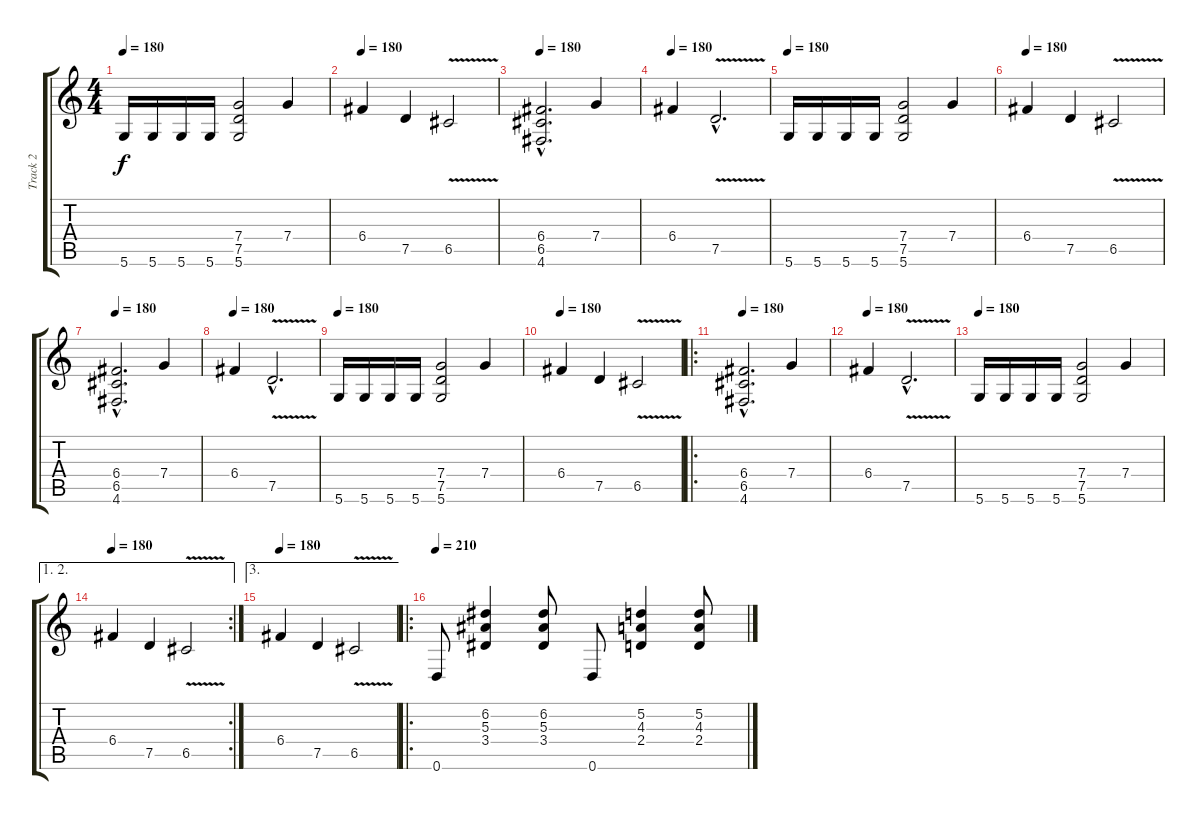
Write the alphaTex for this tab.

\track ("Track 2" "Track 2") {instrument distortionguitar}
\staff {score tabs}
\tuning (D4 A3 F3 C3 G2 D2) {hide}
\ts (4 4)
\tempo 180
\clef g2
\ks c
5.6.16{dy f} 5.6.16 5.6.16 5.6.16 (7.4 7.5 5.6).2 7.4.4 |
\tempo 180
6.4.4 7.5.4 6.5{v}.2 |
\tempo 180
(6.4{hac} 6.5{hac} 4.6{hac}).2{d} 7.4.4 |
\tempo 180
6.4.4 7.5{v hac}.2{d} |
\tempo 180
5.6.16 5.6.16 5.6.16 5.6.16 (7.4 7.5 5.6).2 7.4.4 |
\tempo 180
6.4.4 7.5.4 6.5{v}.2 |
\tempo 180
(6.4{hac} 6.5{hac} 4.6{hac}).2{d} 7.4.4 |
\tempo 180
6.4.4 7.5{v hac}.2{d} |
\tempo 180
5.6.16 5.6.16 5.6.16 5.6.16 (7.4 7.5 5.6).2 7.4.4 |
\tempo 180
6.4.4 7.5.4 6.5{v}.2 |
\ro
\tempo 180
(6.4{hac} 6.5{hac} 4.6{hac}).2{d} 7.4.4 |
\tempo 180
6.4.4 7.5{v hac}.2{d} |
\tempo 180
5.6.16 5.6.16 5.6.16 5.6.16 (7.4 7.5 5.6).2 7.4.4 |
\ae (1 2)
\rc 2
\tempo 180
6.4.4 7.5.4 6.5{v}.2 |
\ae 3
\tempo 180
6.4.4 7.5.4 6.5{v}.2 |
\ro
\tempo 210
0.6.8 (6.2 5.3 3.4).4 (6.2 5.3 3.4).8 0.6.8 (5.2 4.3 2.4).4 (5.2 4.3 2.4).8
